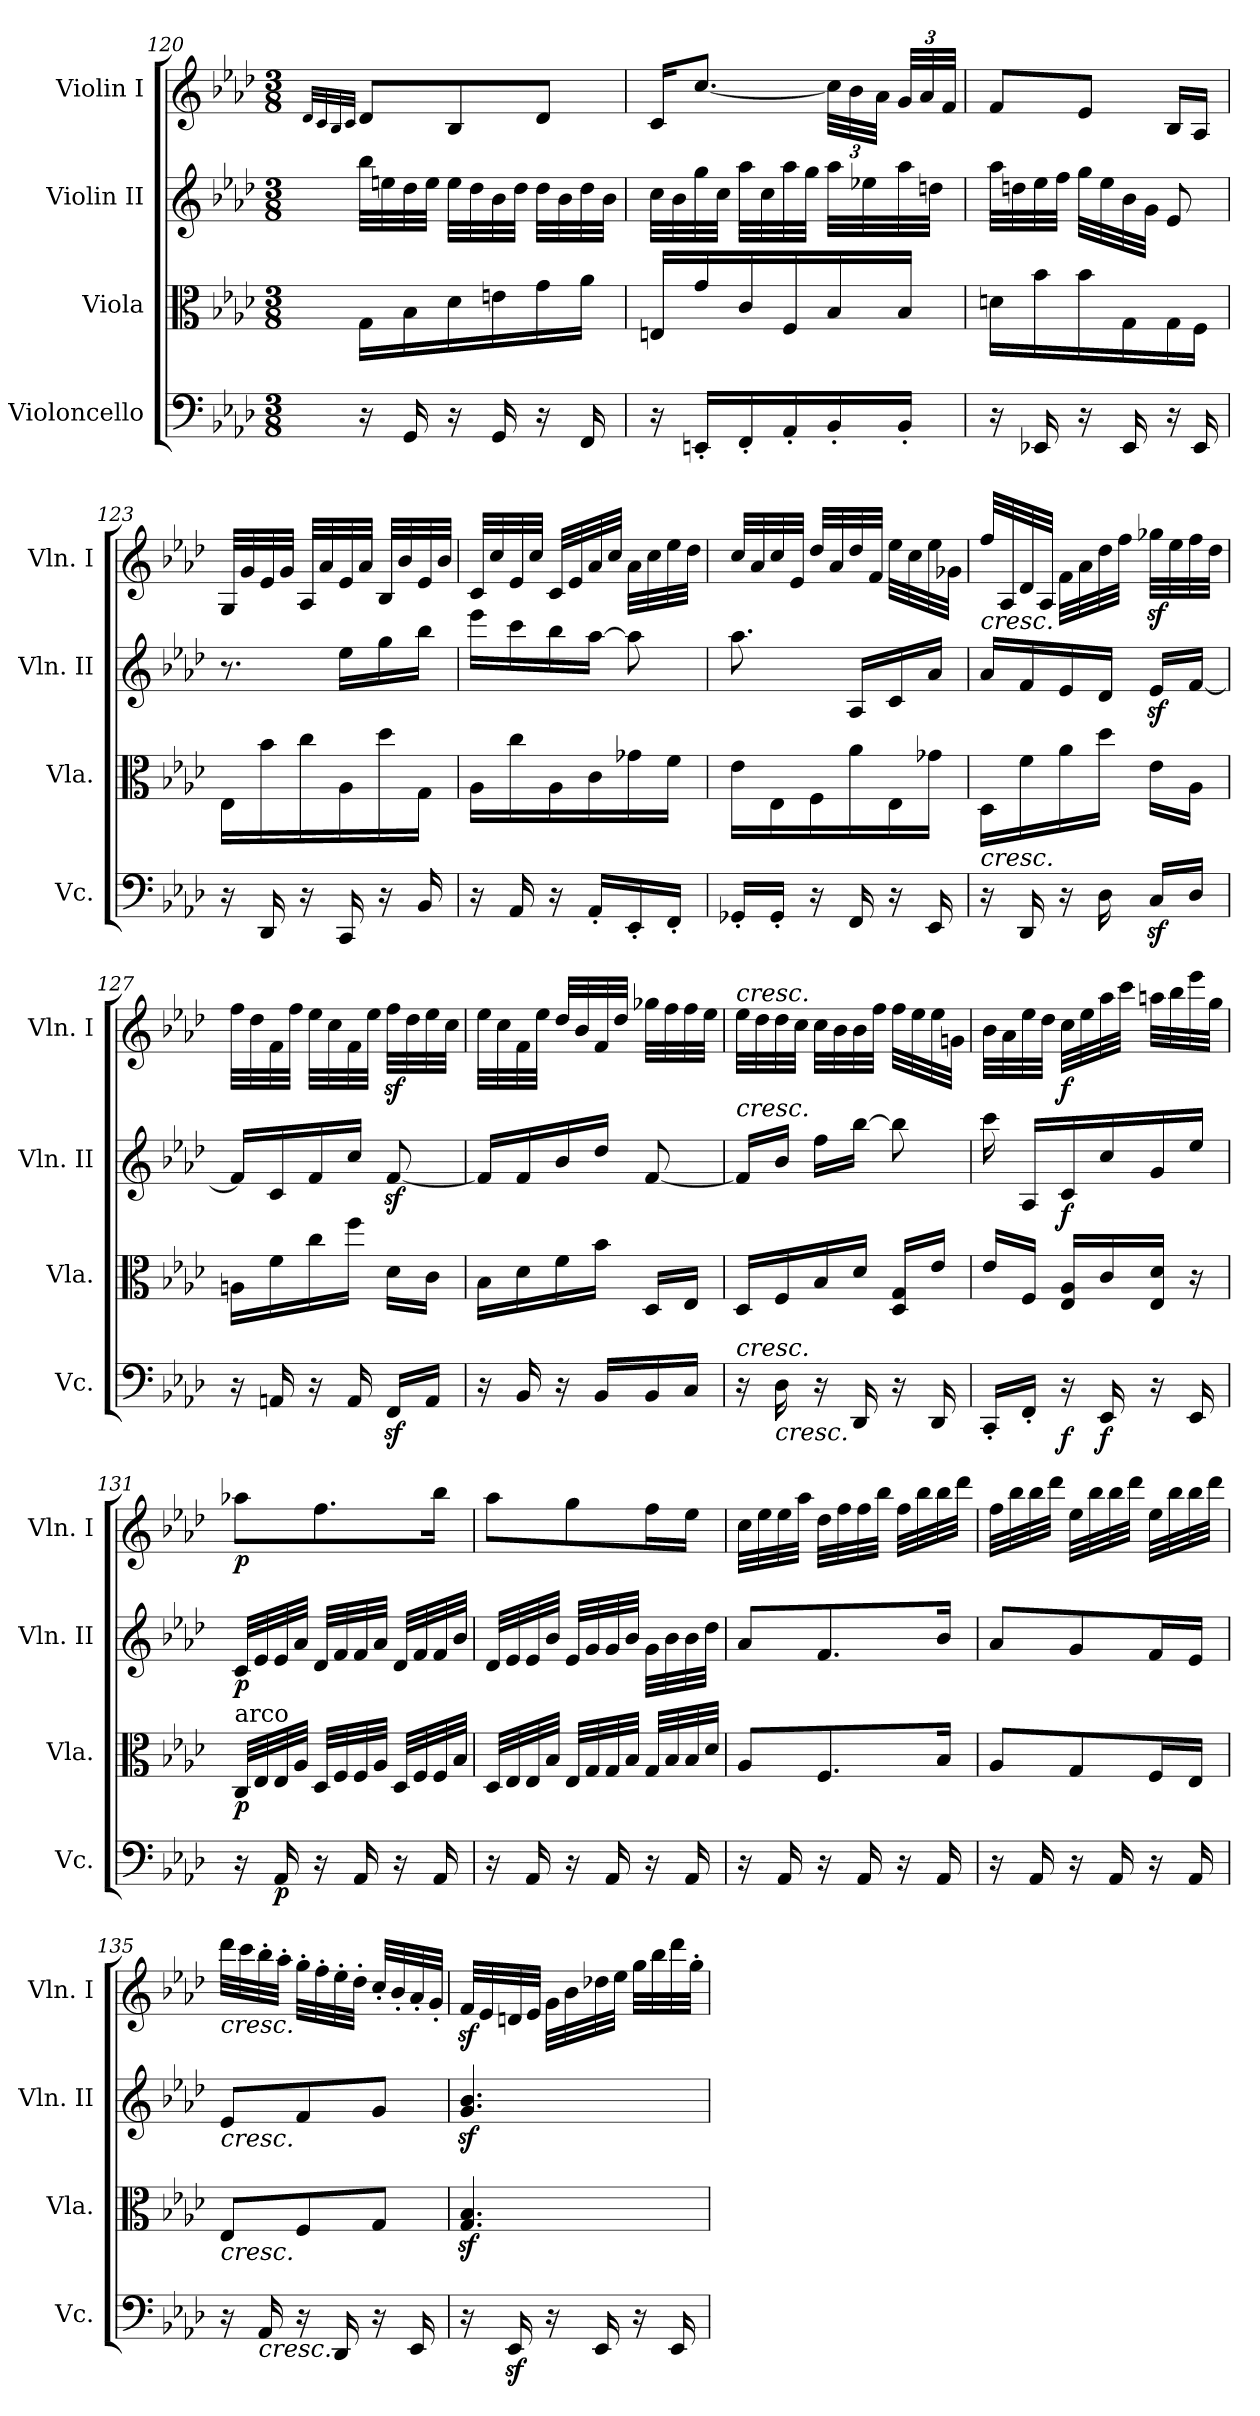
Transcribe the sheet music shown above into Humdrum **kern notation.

**kern	**dynam	**kern	**dynam	**kern	**dynam	**kern	**dynam
*part4	*part4	*part3	*part3	*part2	*part2	*part1	*part1
*staff4	*staff4	*staff3	*staff3	*staff2	*staff2	*staff1	*staff1
*I"Violoncello	*	*I"Viola	*	*I"Violin II	*	*I"Violin I	*
*I'Vc.	*	*I'Vla.	*	*I'Vln. II	*	*I'Vln. I	*
*clefF4	*	*clefC3	*	*clefG2	*	*clefG2	*
*k[b-e-a-d-]	*	*k[b-e-a-d-]	*	*k[b-e-a-d-]	*	*k[b-e-a-d-]	*
*A-:	*	*A-:	*	*A-:	*	*A-:	*
*M3/8	*	*M3/8	*	*M3/8	*	*M3/8	*
=120	=120	=120	=120	=120	=120	=120	=120
.	.	.	.	.	.	32qd-/LLL	.
.	.	.	.	.	.	32qc/	.
.	.	.	.	.	.	32qB-/	.
.	.	.	.	.	.	32qc/JJJ	.
16r	.	16G\LL	.	32bb-\LLL	.	8d-/L	.
.	.	.	.	32een\	.	.	.
16GG/	.	16B-\	.	32dd-\	.	.	.
.	.	.	.	32ee\JJJ	.	.	.
16r	.	16d-\	.	32ee\LLL	.	8B-/	.
.	.	.	.	32dd-\	.	.	.
16GG/	.	16en\	.	32b-\	.	.	.
.	.	.	.	32dd-\JJJ	.	.	.
16r	.	16g\	.	32dd-\LLL	.	8d-/J	.
.	.	.	.	32b-\	.	.	.
16FF/	.	16a-\JJ	.	32dd-\	.	.	.
.	.	.	.	32b-\JJJ	.	.	.
=121	=121	=121	=121	=121	=121	=121	=121
16r	.	16En/LL	.	32cc\LLL	.	16c/KL	.
.	.	.	.	32b-\	.	.	.
16EEn'/LL	.	16g/	.	32gg\	.	[8.cc/J	.
.	.	.	.	32cc\JJJ	.	.	.
16FF'/	.	16c/	.	32aa-\LLL	.	.	.
.	.	.	.	32cc\	.	.	.
16AA-'/	.	16F/	.	32aa-\	.	.	.
.	.	.	.	32gg\JJJ	.	.	.
*	*	*	*	*	*	*Xbrackettup	*
16BB-'/	.	16B-/	.	32aa-\LLL	.	48cc\LLL]	.
.	.	.	.	.	.	48b-\	.
.	.	.	.	32ee-X\	.	.	.
.	.	.	.	.	.	48a-\JJJ	.
16BB-'/JJ	.	16B-/JJ	.	32aa-\	.	48g/LLL	.
.	.	.	.	.	.	48a-/	.
.	.	.	.	32ddn\JJJ	.	.	.
.	.	.	.	.	.	48f/JJJ	.
!!LO:LB:g=z
=122	=122	=122	=122	=122	=122	=122	=122
16r	.	16dn\LL	.	32aa-\LLL	.	8f/L	.
.	.	.	.	32ddn\	.	.	.
16EE-X/	.	16b-\	.	32ee-\	.	.	.
.	.	.	.	32ff\JJJ	.	.	.
16r	.	16b-\	.	32gg\LLL	.	8e-/J	.
.	.	.	.	32ee-\	.	.	.
16EE-/	.	16G\	.	32b-\	.	.	.
.	.	.	.	32g\JJJ	.	.	.
16r	.	16G\	.	8e-/	.	16B-/LL	.
16EE-/	.	16F\JJ	.	.	.	16A-/JJ	.
=123	=123	=123	=123	=123	=123	=123	=123
16r	.	16E-\LL	.	8.r	.	32G/LLL	.
.	.	.	.	.	.	32g/	.
16DD-/	.	16b-\	.	.	.	32e-/	.
.	.	.	.	.	.	32g/JJJ	.
16r	.	16cc\	.	.	.	32A-/LLL	.
.	.	.	.	.	.	32a-/	.
16CC/	.	16A-\	.	16ee-\LL	.	32e-/	.
.	.	.	.	.	.	32a-/JJJ	.
16r	.	16dd-\	.	16gg\	.	32B-/LLL	.
.	.	.	.	.	.	32b-/	.
16BB-/	.	16G\JJ	.	16bb-\JJ	.	32e-/	.
.	.	.	.	.	.	32b-/JJJ	.
=124	=124	=124	=124	=124	=124	=124	=124
16r	.	16A-\LL	.	16eee-\LL	.	32c/LLL	.
.	.	.	.	.	.	32cc/	.
16AA-/	.	16cc\	.	16ccc\	.	32e-/	.
.	.	.	.	.	.	32cc/JJJ	.
16r	.	16A-\	.	16bb-\	.	32c/LLL	.
.	.	.	.	.	.	32e-/	.
16AA-'/LL	.	16c\	.	[16aa-\JJ	.	32a-/	.
.	.	.	.	.	.	32cc/JJJ	.
16EE-'/	.	16g-X\	.	8aa-\]	.	32a-\LLL	.
.	.	.	.	.	.	32cc\	.
16FF'/JJ	.	16f\JJ	.	.	.	32ee-\	.
.	.	.	.	.	.	32dd-\JJJ	.
=125	=125	=125	=125	=125	=125	=125	=125
16GG-X'/LL	.	16e-\LL	.	8.aa-\	.	32cc/LLL	.
.	.	.	.	.	.	32a-/	.
16GG-'/JJ	.	16E-\	.	.	.	32cc/	.
.	.	.	.	.	.	32e-/JJJ	.
16r	.	16F\	.	.	.	32dd-/LLL	.
.	.	.	.	.	.	32a-/	.
16FF/	.	16a-\	.	16A-/LL	.	32dd-/	.
.	.	.	.	.	.	32f/JJJ	.
16r	.	16E-\	.	16c/	.	32ee-\LLL	.
.	.	.	.	.	.	32cc\	.
16EE-/	.	16g-X\JJ	.	16a-/JJ	.	32ee-\	.
.	.	.	.	.	.	32g-X\JJJ	.
!!LO:LB:g=z
=126	=126	=126	=126	=126	=126	=126	=126
!	!	!	!	!LO:TX:a:i:t=cresc.	!	!	!
!LO:TX:a:i:t=cresc.	!	!	!	!	!	!	!
16r	.	16D-\LL	.	16a-/LL	.	32ff/LLL	.
.	.	.	.	.	.	32A-/	.
16DD-/	.	16f\	.	16f/	.	32d-/	.
.	.	.	.	.	.	32A-/JJJ	.
16r	.	16a-\	.	16e-/	.	32f\LLL	.
.	.	.	.	.	.	32a-\	.
16D-\	.	16dd-\JJ	.	16d-/JJ	.	32dd-\	.
.	.	.	.	.	.	32ff\JJJ	.
16Cz</LL	.	16e-\LL	.	16e-z</LL	.	32gg-Xz<\LLL	.
.	.	.	.	.	.	32ee-\	.
16D-/JJ	.	16A-\JJ	.	[16f/JJ	.	32ff\	.
.	.	.	.	.	.	32dd-\JJJ	.
!!LO:PB:g=z
=127	=127	=127	=127	=127	=127	=127	=127
16r	.	16An\LL	.	16f/LL]	.	32ff\LLL	.
.	.	.	.	.	.	32dd-\	.
16AAn/	.	16f\	.	16c/	.	32f\	.
.	.	.	.	.	.	32ff\JJJ	.
16r	.	16cc\	.	16f/	.	32ee-\LLL	.
.	.	.	.	.	.	32cc\	.
16AA/	.	16ff\JJ	.	16cc/JJ	.	32f\	.
.	.	.	.	.	.	32ee-\JJJ	.
16FFz</LL	.	16d-\LL	.	[8fz</	.	32ffz<\LLL	.
.	.	.	.	.	.	32dd-\	.
16AA/JJ	.	16c\JJ	.	.	.	32ee-\	.
.	.	.	.	.	.	32cc\JJJ	.
=128	=128	=128	=128	=128	=128	=128	=128
16r	.	16B-\LL	.	16f/LL]	.	32ee-\LLL	.
.	.	.	.	.	.	32cc\	.
16BB-/	.	16d-\	.	16f/	.	32f\	.
.	.	.	.	.	.	32ee-\JJJ	.
16r	.	16f\	.	16b-/	.	32dd-/LLL	.
.	.	.	.	.	.	32b-/	.
16BB-/LL	.	16b-\JJ	.	16dd-/JJ	.	32f/	.
.	.	.	.	.	.	32dd-/JJJ	.
16BB-/	.	16D-/LL	.	[8f/	.	32gg-X\LLL	.
.	.	.	.	.	.	32ff\	.
16C/JJ	.	16E-/JJ	.	.	.	32ff\	.
.	.	.	.	.	.	32ee-\JJJ	.
=129	=129	=129	=129	=129	=129	=129	=129
!	!	!	!	!	!	!LO:TX:a:i:t=cresc.	!
!	!	!	!	!LO:TX:a:i:t=cresc.	!	!	!
!LO:TX:a:i:t=cresc.	!	!	!	!	!	!	!
16r	.	16D-/LL	.	16f/LL]	.	32ee-\LLL	.
.	.	.	.	.	.	32dd-\	.
!LO:TX:b:i:t=cresc.	!	!	!	!	!	!	!
16D-\	.	16F/	.	16b-/JJ	.	32dd-\	.
.	.	.	.	.	.	32cc\JJJ	.
16r	.	16B-/	.	16ff\LL	.	32cc\LLL	.
.	.	.	.	.	.	32b-\	.
16DD-/	.	16d-/JJ	.	[16bb-\JJ	.	32b-\	.
.	.	.	.	.	.	32ff\JJJ	.
16r	.	16D-/ 16G/LL	.	8bb-\]	.	32ff\LLL	.
.	.	.	.	.	.	32ee-\	.
16DD-/	.	16e-/JJ	.	.	.	32ee-\	.
.	.	.	.	.	.	32gn\JJJ	.
=130	=130	=130	=130	=130	=130	=130	=130
16CC'/LL	.	16e-/LL	.	16ccc\	.	32b-\LLL	.
.	.	.	.	.	.	32a-\	.
16FF'/JJ	.	16F/JJ	.	16A-/LL	.	32ee-\	.
.	.	.	.	.	.	32dd-\JJJ	.
!	!LO:DY:b	!	!	!	!LO:DY:b	!	!LO:DY:b
16r	f	16E-/ 16A-/LL	.	16c/	f	32cc\LLL	f
.	.	.	.	.	.	32ee-\	.
!	!LO:DY:b	!	!	!	!	!	!
16EE-/	f	16c/	.	16cc/	.	32aa-\	.
.	.	.	.	.	.	32ccc\JJJ	.
16r	.	16E-/ 16d-/JJ	.	16g/	.	32aan\LLL	.
.	.	.	.	.	.	32bb-\	.
16EE-/	.	16r	.	16ee-/JJ	.	32eee-\	.
.	.	.	.	.	.	32gg\JJJ	.
!!LO:PB:g=z
=131	=131	=131	=131	=131	=131	=131	=131
!	!	!LO:TX:a:t=arco	!	!	!	!	!
!	!	!	!LO:DY:b	!	!LO:DY:b	!	!LO:DY:b
16r	.	32C/LLL	p	32c/LLL	p	8aa-X\L	p
.	.	32E-/	.	32e-/	.	.	.
!	!LO:DY:b	!	!	!	!	!	!
16AA-/	p	32E-/	.	32e-/	.	.	.
.	.	32A-/JJJ	.	32a-/JJJ	.	.	.
16r	.	32D-/LLL	.	32d-/LLL	.	8.ff\	.
.	.	32F/	.	32f/	.	.	.
16AA-/	.	32F/	.	32f/	.	.	.
.	.	32A-/JJJ	.	32a-/JJJ	.	.	.
16r	.	32D-/LLL	.	32d-/LLL	.	.	.
.	.	32F/	.	32f/	.	.	.
16AA-/	.	32F/	.	32f/	.	16bb-\Jk	.
.	.	32B-/JJJ	.	32b-/JJJ	.	.	.
=132	=132	=132	=132	=132	=132	=132	=132
16r	.	32D-/LLL	.	32d-/LLL	.	8aa-\L	.
.	.	32E-/	.	32e-/	.	.	.
16AA-/	.	32E-/	.	32e-/	.	.	.
.	.	32B-/JJJ	.	32b-/JJJ	.	.	.
16r	.	32E-/LLL	.	32e-/LLL	.	8gg\	.
.	.	32G/	.	32g/	.	.	.
16AA-/	.	32G/	.	32g/	.	.	.
.	.	32B-/JJJ	.	32b-/JJJ	.	.	.
16r	.	32G/LLL	.	32g\LLL	.	16ff\L	.
.	.	32B-/	.	32b-\	.	.	.
16AA-/	.	32B-/	.	32b-\	.	16ee-\JJ	.
.	.	32d-/JJJ	.	32dd-\JJJ	.	.	.
=133	=133	=133	=133	=133	=133	=133	=133
16r	.	8A-/L	.	8a-/L	.	32cc\LLL	.
.	.	.	.	.	.	32ee-\	.
16AA-/	.	.	.	.	.	32ee-\	.
.	.	.	.	.	.	32aa-\JJJ	.
16r	.	8.F/	.	8.f/	.	32dd-\LLL	.
.	.	.	.	.	.	32ff\	.
16AA-/	.	.	.	.	.	32ff\	.
.	.	.	.	.	.	32bb-\JJJ	.
16r	.	.	.	.	.	32ff\LLL	.
.	.	.	.	.	.	32bb-\	.
16AA-/	.	16B-/Jk	.	16b-/Jk	.	32bb-\	.
.	.	.	.	.	.	32ddd-\JJJ	.
=134	=134	=134	=134	=134	=134	=134	=134
16r	.	8A-/L	.	8a-/L	.	32ff\LLL	.
.	.	.	.	.	.	32bb-\	.
16AA-/	.	.	.	.	.	32bb-\	.
.	.	.	.	.	.	32ddd-\JJJ	.
16r	.	8G/	.	8g/	.	32ee-\LLL	.
.	.	.	.	.	.	32bb-\	.
16AA-/	.	.	.	.	.	32bb-\	.
.	.	.	.	.	.	32ddd-\JJJ	.
16r	.	16F/L	.	16f/L	.	32ee-\LLL	.
.	.	.	.	.	.	32bb-\	.
16AA-/	.	16E-/JJ	.	16e-/JJ	.	32bb-\	.
.	.	.	.	.	.	32ddd-\JJJ	.
!!LO:LB:g=z
=135	=135	=135	=135	=135	=135	=135	=135
!	!	!	!	!	!	!LO:TX:b:i:t=cresc.	!
!	!	!	!	!LO:TX:b:i:t=cresc.	!	!	!
!	!	!LO:TX:b:i:t=cresc.	!	!	!	!	!
16r	.	8E-/L	.	8e-/L	.	32ddd-\LLL	.
.	.	.	.	.	.	32ccc\	.
!LO:TX:b:i:t=cresc.	!	!	!	!	!	!	!
16AA-/	.	.	.	.	.	32bb-'\	.
.	.	.	.	.	.	32aa-'\JJJ	.
16r	.	8F/	.	8f/	.	32gg'\LLL	.
.	.	.	.	.	.	32ff'\	.
16DD-/	.	.	.	.	.	32ee-'\	.
.	.	.	.	.	.	32dd-'\JJJ	.
16r	.	8G/J	.	8g/J	.	32cc'/LLL	.
.	.	.	.	.	.	32b-'/	.
16EE-/	.	.	.	.	.	32a-'/	.
.	.	.	.	.	.	32g'/JJJ	.
!!LO:LB:g=z
=136	=136	=136	=136	=136	=136	=136	=136
16r	.	4.G/z< 4.B-/z<	.	4.g/z< 4.b-/z<	.	32fz</LLL	.
.	.	.	.	.	.	32e-/	.
16EE-z</	.	.	.	.	.	32dn/	.
.	.	.	.	.	.	32e-/JJJ	.
16r	.	.	.	.	.	32g\LLL	.
.	.	.	.	.	.	32b-\	.
16EE-/	.	.	.	.	.	32dd-X\	.
.	.	.	.	.	.	32ee-\JJJ	.
16r	.	.	.	.	.	32gg\LLL	.
.	.	.	.	.	.	32bb-\	.
16EE-/	.	.	.	.	.	32ddd-\	.
.	.	.	.	.	.	32gg'\JJJ	.
=	=	=	=	=	=	=	=
*-	*-	*-	*-	*-	*-	*-	*-
